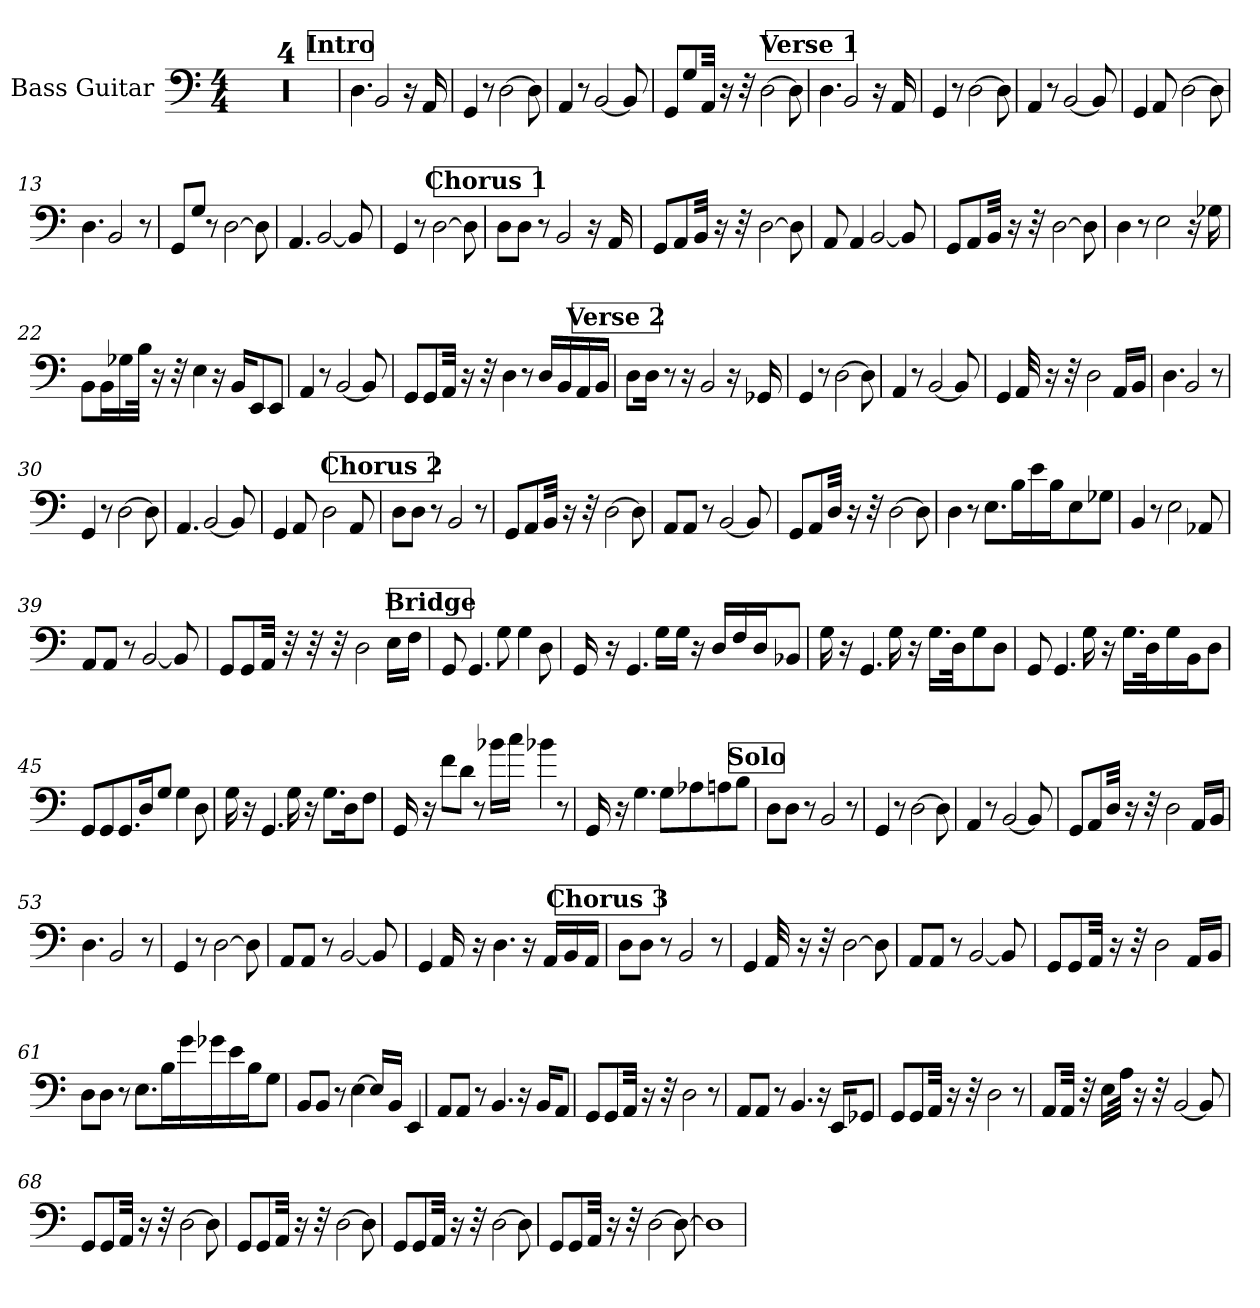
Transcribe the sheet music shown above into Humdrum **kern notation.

**kern
*part1
*staff1
*I"Bass Guitar
*clefF4
*ITrd7c12
*k[]
*M4/4
=1
!LO:N:vis=1
1r
=2
!LO:N:vis=1
1r
=3
!LO:N:vis=1
1r
=4
!LO:N:vis=1
1r
!!LO:REH:place=s1:a:B:fs=12:t=Intro
=5
!LO:N:vis=4.
16.DD
!LO:N:vis=2
8BBB
!LO:N:vis=16
64r
!LO:N:vis=16
64AAA
=6
!LO:N:vis=4
16GGG
!LO:N:vis=8
32r
!LO:N:vis=2
[8DD
!LO:N:vis=8
32DD]
=7
!LO:N:vis=4
16AAA
!LO:N:vis=8
32r
!LO:N:vis=2
[8BBB
!LO:N:vis=8
32BBB]
=8
!LO:N:vis=8
32GGG/L
!LO:N:vis=8
32GG/
!LO:N:vis=32
128AAA/Jkk
!LO:N:vis=16
64r
!LO:N:vis=32
128r
!LO:N:vis=2
[8DD
!LO:N:vis=8
32DD]
!!LO:REH:place=s1:a:B:fs=12:t=Verse 1
=9
!LO:N:vis=4.
16.DD
!LO:N:vis=2
8BBB
!LO:N:vis=16
64r
!LO:N:vis=16
64AAA
=10
!LO:N:vis=4
16GGG
!LO:N:vis=8
32r
!LO:N:vis=2
[8DD
!LO:N:vis=8
32DD]
=11
!LO:N:vis=4
16AAA
!LO:N:vis=8
32r
!LO:N:vis=2
[8BBB
!LO:N:vis=8
32BBB]
=12
!LO:N:vis=4
16GGG
!LO:N:vis=8
32AAA
!LO:N:vis=2
[8DD
!LO:N:vis=8
32DD]
=13
!LO:N:vis=4.
16.DD
!LO:N:vis=2
8BBB
!LO:N:vis=8
32r
=14
!LO:N:vis=8
32GGG/L
!LO:N:vis=8
32GG/J
!LO:N:vis=8
32r
!LO:N:vis=2
[8DD
!LO:N:vis=8
32DD]
=15
!LO:N:vis=4.
16.AAA
!LO:N:vis=2
[8BBB
!LO:N:vis=8
32BBB]
=16
!LO:N:vis=4
16GGG
!LO:N:vis=8
32r
!LO:N:vis=2
[8DD
!LO:N:vis=8
32DD]
!!LO:REH:place=s1:a:B:fs=12:t=Chorus 1
=17
!LO:N:vis=8
32DD\L
!LO:N:vis=8
32DD\J
!LO:N:vis=8
32r
!LO:N:vis=2
8BBB
!LO:N:vis=16
64r
!LO:N:vis=16
64AAA
=18
!LO:N:vis=8
32GGG/L
!LO:N:vis=8
32AAA/
!LO:N:vis=32
128BBB/Jkk
!LO:N:vis=16
64r
!LO:N:vis=32
128r
!LO:N:vis=2
[8DD
!LO:N:vis=8
32DD]
=19
!LO:N:vis=8
32AAA
!LO:N:vis=4
16AAA
!LO:N:vis=2
[8BBB
!LO:N:vis=8
32BBB]
=20
!LO:N:vis=8
32GGG/L
!LO:N:vis=8
32AAA/
!LO:N:vis=32
128BBB/Jkk
!LO:N:vis=16
64r
!LO:N:vis=32
128r
!LO:N:vis=2
[8DD
!LO:N:vis=8
32DD]
=21
!LO:N:vis=4
16DD
!LO:N:vis=8
32r
!LO:N:vis=2
8EE
!LO:N:vis=16
64r
!LO:N:vis=16
64GG-X
=22
!LO:N:vis=8
32BBB\L
!LO:N:vis=16
64BBB\L
!LO:N:vis=16
64GG-X\
!LO:N:vis=32
128BB\JJk
!LO:N:vis=16
64r
!LO:N:vis=32
128r
!LO:N:vis=4
16EE
!LO:N:vis=16
64r
!LO:N:vis=16
64BBB/KL
!LO:N:vis=8
32EEE/
!LO:N:vis=8
32EEE/J
=23
!LO:N:vis=4
16AAA
!LO:N:vis=8
32r
!LO:N:vis=2
[8BBB
!LO:N:vis=8
32BBB]
=24
!LO:N:vis=8
32GGG/L
!LO:N:vis=8
32GGG/
!LO:N:vis=32
128AAA/Jkk
!LO:N:vis=16
64r
!LO:N:vis=32
128r
!LO:N:vis=4
16DD
!LO:N:vis=8
32r
!LO:N:vis=16
64DD/LL
!LO:N:vis=16
64BBB/
!LO:N:vis=16
64AAA/
!LO:N:vis=16
64BBB/JJ
!!LO:REH:place=s1:a:B:fs=12:t=Verse 2
=25
!LO:N:vis=8
32DD\L
!LO:N:vis=16
64DD\Jk
!LO:N:vis=8
32r
!LO:N:vis=16
64r
!LO:N:vis=2
8BBB
!LO:N:vis=16
64r
!LO:N:vis=16
64GGG-X
=26
!LO:N:vis=4
16GGG
!LO:N:vis=8
32r
!LO:N:vis=2
[8DD
!LO:N:vis=8
32DD]
=27
!LO:N:vis=4
16AAA
!LO:N:vis=8
32r
!LO:N:vis=2
[8BBB
!LO:N:vis=8
32BBB]
=28
!LO:N:vis=4
16GGG
!LO:N:vis=32
128AAA
!LO:N:vis=16
64r
!LO:N:vis=32
128r
!LO:N:vis=2
8DD
!LO:N:vis=16
64AAA/LL
!LO:N:vis=16
64BBB/JJ
=29
!LO:N:vis=4.
16.DD
!LO:N:vis=2
8BBB
!LO:N:vis=8
32r
=30
!LO:N:vis=4
16GGG
!LO:N:vis=8
32r
!LO:N:vis=2
[8DD
!LO:N:vis=8
32DD]
=31
!LO:N:vis=4.
16.AAA
!LO:N:vis=2
[8BBB
!LO:N:vis=8
32BBB]
=32
!LO:N:vis=4
16GGG
!LO:N:vis=8
32AAA
!LO:N:vis=2
8DD
!LO:N:vis=8
32AAA
!!LO:REH:place=s1:a:B:fs=12:t=Chorus 2
=33
!LO:N:vis=8
32DD\L
!LO:N:vis=8
32DD\J
!LO:N:vis=8
32r
!LO:N:vis=2
8BBB
!LO:N:vis=8
32r
=34
!LO:N:vis=8
32GGG/L
!LO:N:vis=8
32AAA/
!LO:N:vis=32
128BBB/Jkk
!LO:N:vis=16
64r
!LO:N:vis=32
128r
!LO:N:vis=2
[8DD
!LO:N:vis=8
32DD]
=35
!LO:N:vis=8
32AAA/L
!LO:N:vis=8
32AAA/J
!LO:N:vis=8
32r
!LO:N:vis=2
[8BBB
!LO:N:vis=8
32BBB]
=36
!LO:N:vis=8
32GGG/L
!LO:N:vis=8
32AAA/
!LO:N:vis=32
128DD/Jkk
!LO:N:vis=16
64r
!LO:N:vis=32
128r
!LO:N:vis=2
[8DD
!LO:N:vis=8
32DD]
=37
!LO:N:vis=4
16DD
!LO:N:vis=8
32r
!LO:N:vis=8.
32.EE\L
!LO:N:vis=16
64BB\L
!LO:N:vis=16
64E\
!LO:N:vis=16
64BB\J
!LO:N:vis=8
32EE\
!LO:N:vis=8
32GG-X\J
=38
!LO:N:vis=4
16BBB
!LO:N:vis=8
32r
!LO:N:vis=2
8EE
!LO:N:vis=8
32AAA-X
=39
!LO:N:vis=8
32AAA/L
!LO:N:vis=8
32AAA/J
!LO:N:vis=8
32r
!LO:N:vis=2
[8BBB
!LO:N:vis=8
32BBB]
=40
!LO:N:vis=8
32GGG/L
!LO:N:vis=8
32GGG/
!LO:N:vis=32
128AAA/Jkk
!LO:N:vis=32
128r
!LO:N:vis=32
128r
!LO:N:vis=32
128r
!LO:N:vis=2
8DD
!LO:N:vis=16
64EE\LL
!LO:N:vis=16
64FF\JJ
!!LO:REH:place=s1:a:B:fs=12:t=Bridge
=41
!LO:N:vis=8
32GGG
!LO:N:vis=4.
16.GGG
!LO:N:vis=8
32GG
!LO:N:vis=4
16GG
!LO:N:vis=8
32DD
=42
!LO:N:vis=16
64GGG
!LO:N:vis=16
64r
!LO:N:vis=4.
16.GGG
!LO:N:vis=16
64GG\LL
!LO:N:vis=16
64GG\JJ
!LO:N:vis=16
64r
!LO:N:vis=16
64DD/LL
!LO:N:vis=16
64FF/
!LO:N:vis=16
64DD/J
!LO:N:vis=8
32BBB-X/J
=43
!LO:N:vis=16
64GG
!LO:N:vis=16
64r
!LO:N:vis=4.
16.GGG
!LO:N:vis=16
64GG
!LO:N:vis=16
64r
!LO:N:vis=16.
64.GG\LL
!LO:N:vis=32
128DD\Jk
!LO:N:vis=8
32GG\
!LO:N:vis=8
32DD\J
=44
!LO:N:vis=8
32GGG
!LO:N:vis=4.
16.GGG
!LO:N:vis=16
64GG
!LO:N:vis=16
64r
!LO:N:vis=16.
64.GG\LL
!LO:N:vis=32
128DD\K
!LO:N:vis=16
64GG\
!LO:N:vis=16
64BBB\J
!LO:N:vis=8
32DD\J
=45
!LO:N:vis=8
32GGG/L
!LO:N:vis=8
32GGG/
!LO:N:vis=8.
32.GGG/
!LO:N:vis=16
64DD/k
!LO:N:vis=8
32GG/J
!LO:N:vis=4
16GG
!LO:N:vis=8
32DD
=46
!LO:N:vis=16
64GG
!LO:N:vis=16
64r
!LO:N:vis=4.
16.GGG
!LO:N:vis=16
64GG
!LO:N:vis=16
64r
!LO:N:vis=8.
32.GG\L
!LO:N:vis=16
64DD\K
!LO:N:vis=8
32FF\J
=47
!LO:N:vis=16
64GGG
!LO:N:vis=16
64r
!LO:N:vis=8
32F\L
!LO:N:vis=8
32D\J
!LO:N:vis=8
32r
!LO:N:vis=16
64B-X\LL
!LO:N:vis=16
64c\JJ
!LO:N:vis=4
16B-X
!LO:N:vis=8
32r
=48
!LO:N:vis=16
64GGG
!LO:N:vis=16
64r
!LO:N:vis=4.
16.GG
!LO:N:vis=8
32GG\L
!LO:N:vis=8
32AA-X\
!LO:N:vis=8
32AA\
!LO:N:vis=8
32BB\J
!!LO:REH:place=s1:a:B:fs=12:t=Solo
=49
!LO:N:vis=8
32DD\L
!LO:N:vis=8
32DD\J
!LO:N:vis=8
32r
!LO:N:vis=2
8BBB
!LO:N:vis=8
32r
=50
!LO:N:vis=4
16GGG
!LO:N:vis=8
32r
!LO:N:vis=2
[8DD
!LO:N:vis=8
32DD]
=51
!LO:N:vis=4
16AAA
!LO:N:vis=8
32r
!LO:N:vis=2
[8BBB
!LO:N:vis=8
32BBB]
=52
!LO:N:vis=8
32GGG/L
!LO:N:vis=8
32AAA/
!LO:N:vis=32
128DD/Jkk
!LO:N:vis=16
64r
!LO:N:vis=32
128r
!LO:N:vis=2
8DD
!LO:N:vis=16
64AAA/LL
!LO:N:vis=16
64BBB/JJ
=53
!LO:N:vis=4.
16.DD
!LO:N:vis=2
8BBB
!LO:N:vis=8
32r
=54
!LO:N:vis=4
16GGG
!LO:N:vis=8
32r
!LO:N:vis=2
[8DD
!LO:N:vis=8
32DD]
=55
!LO:N:vis=8
32AAA/L
!LO:N:vis=8
32AAA/J
!LO:N:vis=8
32r
!LO:N:vis=2
[8BBB
!LO:N:vis=8
32BBB]
=56
!LO:N:vis=4
16GGG
!LO:N:vis=16
64AAA
!LO:N:vis=16
64r
!LO:N:vis=4.
16.DD
!LO:N:vis=16
64r
!LO:N:vis=16
64AAA/LL
!LO:N:vis=16
64BBB/
!LO:N:vis=16
64AAA/JJ
!!LO:REH:place=s1:a:B:fs=12:t=Chorus 3
=57
!LO:N:vis=8
32DD\L
!LO:N:vis=8
32DD\J
!LO:N:vis=8
32r
!LO:N:vis=2
8BBB
!LO:N:vis=8
32r
=58
!LO:N:vis=4
16GGG
!LO:N:vis=32
128AAA
!LO:N:vis=16
64r
!LO:N:vis=32
128r
!LO:N:vis=2
[8DD
!LO:N:vis=8
32DD]
=59
!LO:N:vis=8
32AAA/L
!LO:N:vis=8
32AAA/J
!LO:N:vis=8
32r
!LO:N:vis=2
[8BBB
!LO:N:vis=8
32BBB]
=60
!LO:N:vis=8
32GGG/L
!LO:N:vis=8
32GGG/
!LO:N:vis=32
128AAA/Jkk
!LO:N:vis=16
64r
!LO:N:vis=32
128r
!LO:N:vis=2
8DD
!LO:N:vis=16
64AAA/LL
!LO:N:vis=16
64BBB/JJ
=61
!LO:N:vis=8
32DD\L
!LO:N:vis=8
32DD\J
!LO:N:vis=8
32r
!LO:N:vis=8.
32.EE\L
!LO:N:vis=16
64BB\L
!LO:N:vis=16
64G\
!LO:N:vis=16
64G-X\
!LO:N:vis=16
64E\
!LO:N:vis=16
64BB\J
!LO:N:vis=8
32GG\J
=62
!LO:N:vis=8
32BBB/L
!LO:N:vis=8
32BBB/J
!LO:N:vis=8
32r
!LO:N:vis=4
[16EE
!LO:N:vis=16
64EE/LL]
!LO:N:vis=16
64BBB/JJ
!LO:N:vis=4
16EEE
=63
!LO:N:vis=8
32AAA/L
!LO:N:vis=8
32AAA/J
!LO:N:vis=8
32r
!LO:N:vis=4.
16.BBB
!LO:N:vis=16
64r
!LO:N:vis=16
64BBB/KL
!LO:N:vis=8
32AAA/J
=64
!LO:N:vis=8
32GGG/L
!LO:N:vis=8
32GGG/
!LO:N:vis=32
128AAA/Jkk
!LO:N:vis=16
64r
!LO:N:vis=32
128r
!LO:N:vis=2
8DD
!LO:N:vis=8
32r
=65
!LO:N:vis=8
32AAA/L
!LO:N:vis=8
32AAA/J
!LO:N:vis=8
32r
!LO:N:vis=4.
16.BBB
!LO:N:vis=16
64r
!LO:N:vis=16
64EEE/KL
!LO:N:vis=8
32GGG-X/J
=66
!LO:N:vis=8
32GGG/L
!LO:N:vis=8
32GGG/
!LO:N:vis=32
128AAA/Jkk
!LO:N:vis=16
64r
!LO:N:vis=32
128r
!LO:N:vis=2
8DD
!LO:N:vis=8
32r
=67
!LO:N:vis=8
32AAA/L
!LO:N:vis=32
128AAA/Jkk
!LO:N:vis=32
128r
!LO:N:vis=16
64EE\LL
!LO:N:vis=32
128AA\JJk
!LO:N:vis=16
64r
!LO:N:vis=32
128r
!LO:N:vis=2
[8BBB
!LO:N:vis=8
32BBB]
=68
!LO:N:vis=8
32GGG/L
!LO:N:vis=8
32GGG/
!LO:N:vis=32
128AAA/Jkk
!LO:N:vis=16
64r
!LO:N:vis=32
128r
!LO:N:vis=2
[8DD
!LO:N:vis=8
32DD]
=69
!LO:N:vis=8
32GGG/L
!LO:N:vis=8
32GGG/
!LO:N:vis=32
128AAA/Jkk
!LO:N:vis=16
64r
!LO:N:vis=32
128r
!LO:N:vis=2
[8DD
!LO:N:vis=8
32DD]
=70
!LO:N:vis=8
32GGG/L
!LO:N:vis=8
32GGG/
!LO:N:vis=32
128AAA/Jkk
!LO:N:vis=16
64r
!LO:N:vis=32
128r
!LO:N:vis=2
[8DD
!LO:N:vis=8
32DD]
=71
!LO:N:vis=8
32GGG/L
!LO:N:vis=8
32GGG/
!LO:N:vis=32
128AAA/Jkk
!LO:N:vis=16
64r
!LO:N:vis=32
128r
!LO:N:vis=2
[8DD
!LO:N:vis=8
32DD_
=72
!LO:N:vis=1
4DD]
=
*-
